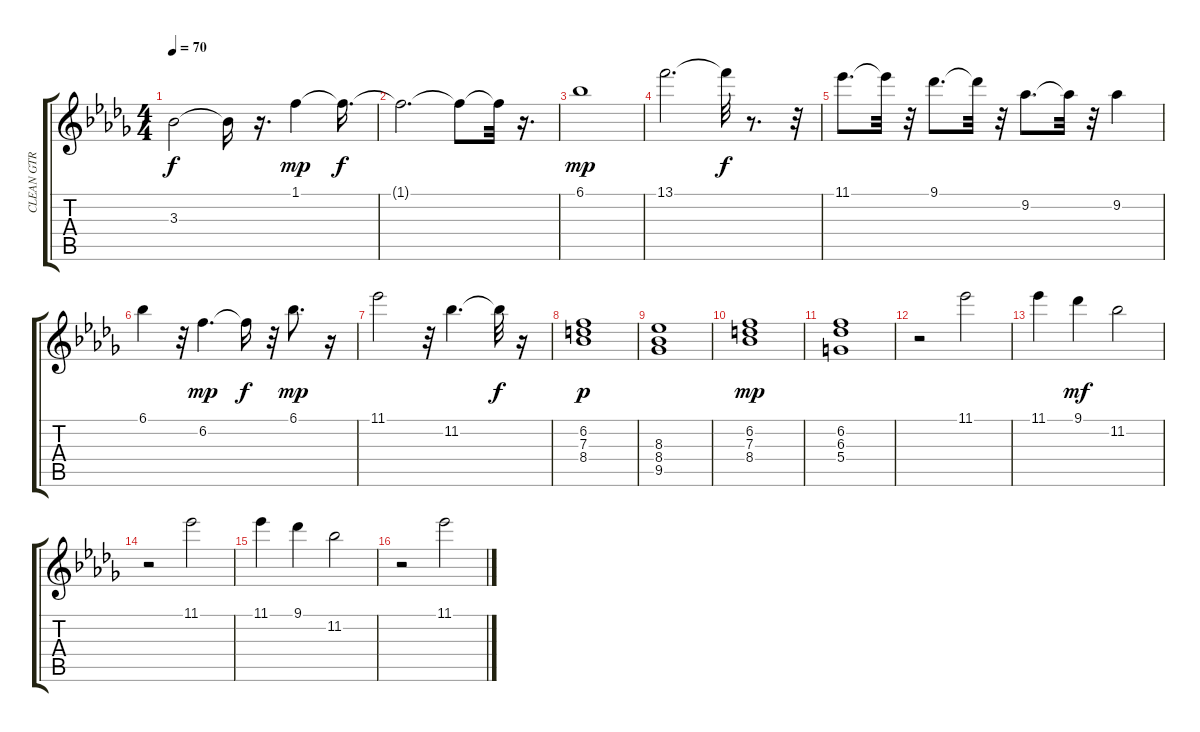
\track ("CLEAN GTR" "CLEAN GTR") {instrument electricguitarclean}
\staff {score tabs}
\tuning (E4 B3 G3 D3 A2 E2) {hide}
\ts (4 4)
\tempo 70
\clef g2
\ks bbminor
3.3{t}.2{dy f} 3.3{t}.16 r.16{d} 1.1.4{dy mp} 1.1{t}.16{d dy f} |
1.1{t}.2{d} 1.1{t}.8 1.1{t}.32 r.16{d} |
6.1.1{dy mp} |
13.1.2{d} 13.1{t}.32{dy f} r.8{d} r.32 |
11.1.8{d} 11.1{t}.32 r.32 9.1.8{d} 9.1{t}.32 r.32 9.2.8{d} 9.2{t}.32 r.32 9.2.4 |
6.1.4 r.32 6.2.4{d dy mp} 6.2{t}.16{dy f} r.32 6.1.8{d dy mp} r.16 |
11.1.2 r.32 11.2.4{d} 11.2{t}.32{dy f} r.16 |
(6.2 7.3 8.4).1{dy p} |
(8.3 8.4 9.5).1 |
(6.2 7.3 8.4).1{dy mp} |
(6.2 6.3 5.4).1 |
r.2 11.1.2 |
11.1.4 9.1.4{dy mf} 11.2.2 |
r.2 11.1.2 |
11.1.4 9.1.4 11.2.2 |
r.2 11.1.2
